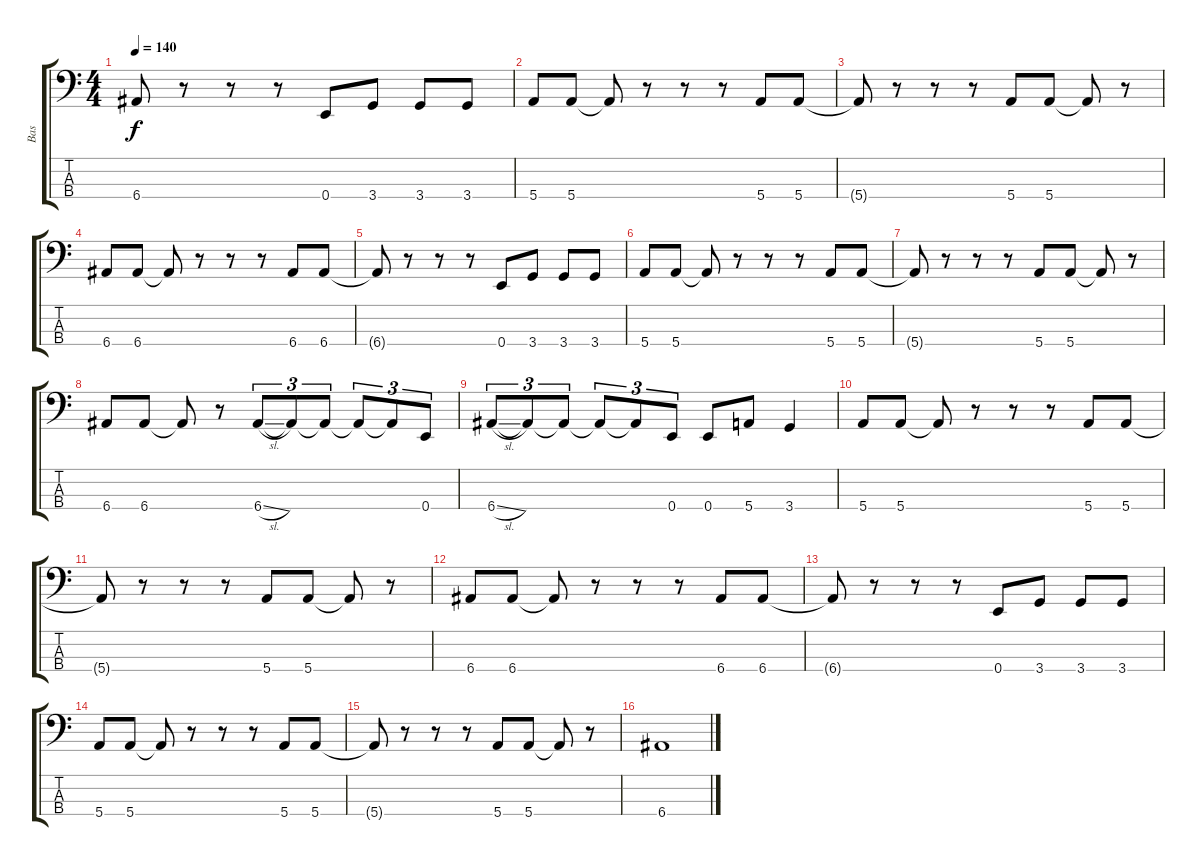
\track ("Bas" "Bas") {instrument electricbassfinger}
\staff {score tabs}
\tuning (G2 D2 A1 E1) {hide}
\ts (4 4)
\tempo 140
\clef f4
\ks c
6.4{t}.8{dy f} r.8 r.8 r.8 0.4.8 3.4.8 3.4.8 3.4.8 |
5.4.8 5.4.8 5.4{t}.8 r.8 r.8 r.8 5.4.8 5.4.8 |
5.4{t}.8 r.8 r.8 r.8 5.4.8 5.4.8 5.4{t}.8 r.8 |
6.4.8 6.4.8 6.4{t}.8 r.8 r.8 r.8 6.4.8 6.4.8 |
6.4{t}.8 r.8 r.8 r.8 0.4.8 3.4.8 3.4.8 3.4.8 |
5.4.8 5.4.8 5.4{t}.8 r.8 r.8 r.8 5.4.8 5.4.8 |
5.4{t}.8 r.8 r.8 r.8 5.4.8 5.4.8 5.4{t}.8 r.8 |
6.4.8 6.4.8 6.4{t}.8 r.8 6.4{sl}.8{tu (3 2)} 6.4{t}.8{tu (3 2)} 6.4{t}.8{tu (3 2)} 6.4{t}.8{tu (3 2)} 6.4{t}.8{tu (3 2)} 0.4.8{tu (3 2)} |
6.4{sl}.8{tu (3 2)} 6.4{t}.8{tu (3 2)} 6.4{t}.8{tu (3 2)} 6.4{t}.8{tu (3 2)} 6.4{t}.8{tu (3 2)} 0.4.8{tu (3 2)} 0.4.8 5.4.8 3.4.4 |
5.4.8 5.4.8 5.4{t}.8 r.8 r.8 r.8 5.4.8 5.4.8 |
5.4{t}.8 r.8 r.8 r.8 5.4.8 5.4.8 5.4{t}.8 r.8 |
6.4.8 6.4.8 6.4{t}.8 r.8 r.8 r.8 6.4.8 6.4.8 |
6.4{t}.8 r.8 r.8 r.8 0.4.8 3.4.8 3.4.8 3.4.8 |
5.4.8 5.4.8 5.4{t}.8 r.8 r.8 r.8 5.4.8 5.4.8 |
5.4{t}.8 r.8 r.8 r.8 5.4.8 5.4.8 5.4{t}.8 r.8 |
6.4.1
